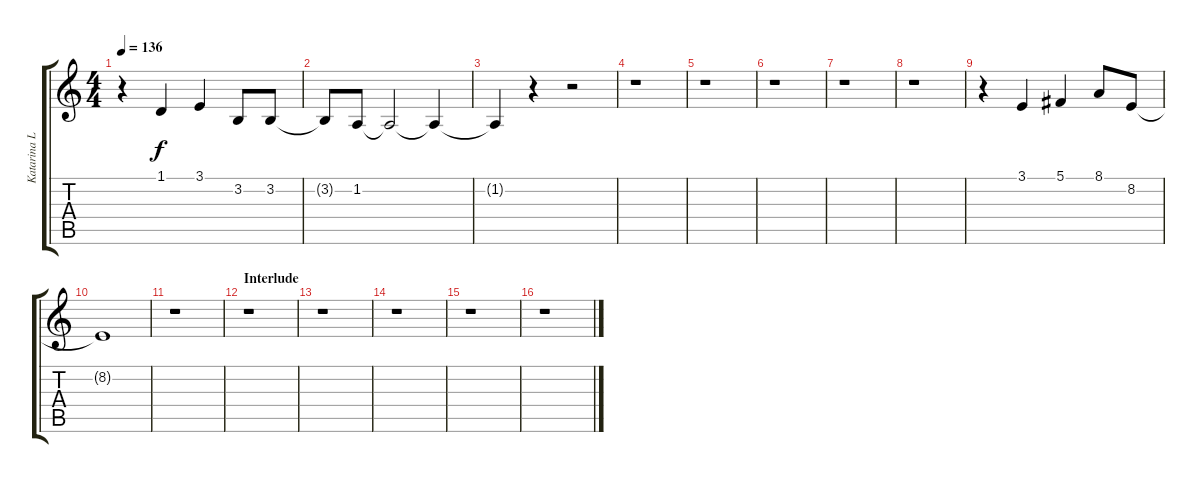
\track ("Katarina Lilja" "Katarina L") {instrument altosax}
\staff {score tabs}
\tuning (Db4 Ab3 E3 B2 Gb2 Db2) {hide}
\ts (4 4)
\tempo 136
\clef g2
\ks c
r.4{dy f volume 16} 1.1.4 3.1.4 3.2.8 3.2.8 |
3.2{t}.8 1.2.8 1.2{t}.2 1.2{t}.4 |
1.2{t}.4 r.4 r.2 |
r.1 |
r.1 |
r.1 |
r.1 |
r.1 |
r.4 3.1.4 5.1.4 8.1.8 8.2.8 |
8.2{t}.1 |
r.1 |
\section ("" "Interlude")
r.1 |
r.1 |
r.1 |
r.1 |
r.1
